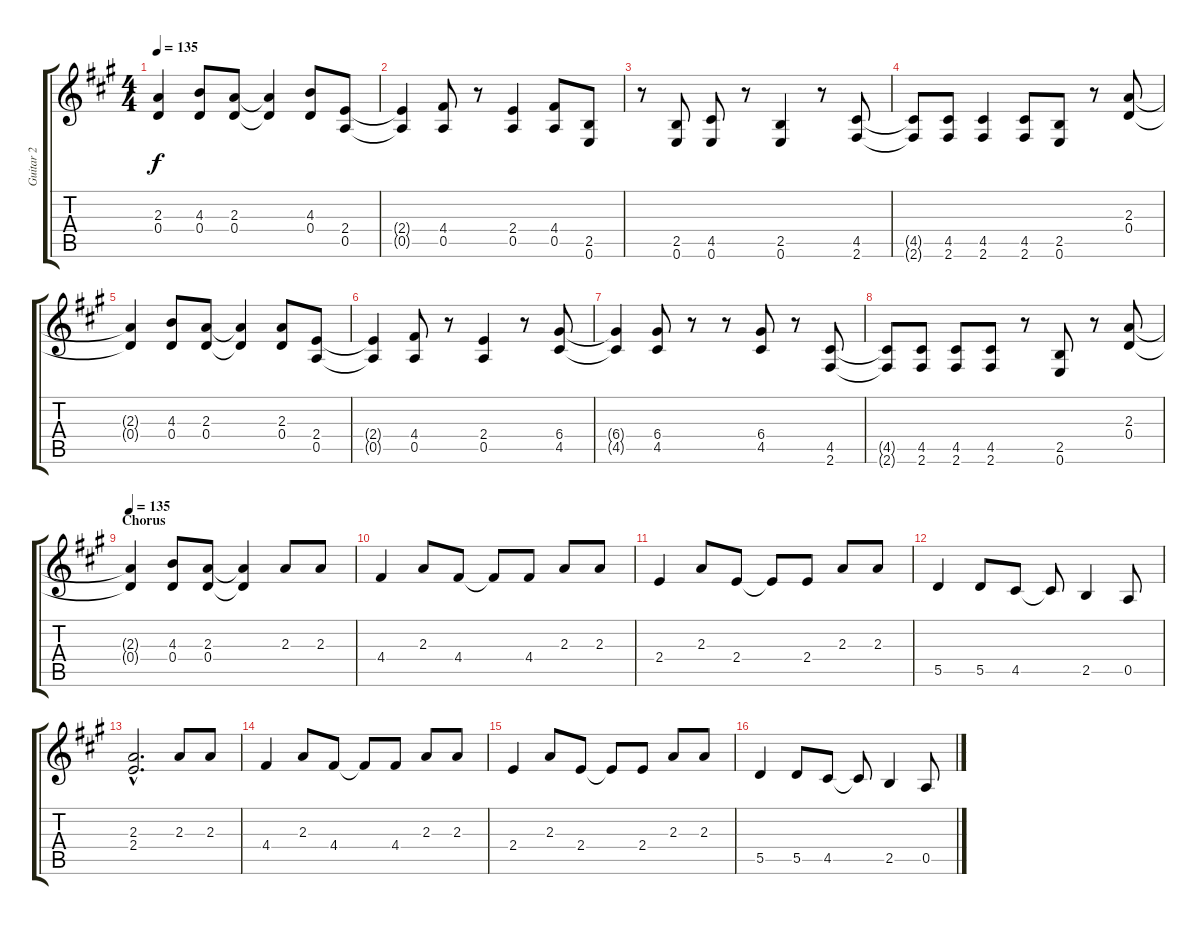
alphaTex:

\track ("Guitar 2" "Guitar 2") {instrument overdrivenguitar}
\staff {score tabs}
\tuning (E4 B3 G3 D3 A2 E2) {hide}
\ts (4 4)
\tempo 135
\clef g2
\ks a
(2.3{t} 0.4{t}).4{dy f} (4.3 0.4).8 (2.3 0.4).8 (2.3{t} 0.4{t}).4 (4.3 0.4).8 (2.4 0.5).8 |
(2.4{t} 0.5{t}).4 (4.4 0.5).8 r.8 (2.4 0.5).4 (4.4 0.5).8 (2.5 0.6).8 |
r.8 (2.5 0.6).8 (4.5 0.6).8 r.8 (2.5 0.6).4 r.8 (4.5 2.6).8 |
(4.5{t} 2.6{t}).8 (4.5 2.6).8 (4.5 2.6).4 (4.5 2.6).8 (2.5 0.6).8 r.8 (2.3 0.4).8 |
(2.3{t} 0.4{t}).4 (4.3 0.4).8 (2.3 0.4).8 (2.3{t} 0.4{t}).4 (2.3 0.4).8 (2.4 0.5).8 |
(2.4{t} 0.5{t}).4 (4.4 0.5).8 r.8 (2.4 0.5).4 r.8 (6.4 4.5).8 |
(6.4{t} 4.5{t}).4 (6.4 4.5).8 r.8 r.8 (6.4 4.5).8 r.8 (4.5 2.6).8 |
(4.5{t} 2.6{t}).8 (4.5 2.6).8 (4.5 2.6).8 (4.5 2.6).8 r.8 (2.5 0.6).8 r.8 (2.3 0.4).8 |
\section ("" "Chorus")
\tempo 135
(2.3{t} 0.4{t}).4 (4.3 0.4).8 (2.3 0.4).8 (2.3{t} 0.4{t}).4 2.3.8 2.3.8 |
4.4.4 2.3.8 4.4.8 4.4{t}.8 4.4.8 2.3.8 2.3.8 |
2.4.4 2.3.8 2.4.8 2.4{t}.8 2.4.8 2.3.8 2.3.8 |
5.5.4 5.5.8 4.5.8 4.5{t}.8 2.5.4 0.5.8 |
(2.3{hac} 2.4{hac}).2{d} 2.3.8 2.3.8 |
4.4.4 2.3.8 4.4.8 4.4{t}.8 4.4.8 2.3.8 2.3.8 |
2.4.4 2.3.8 2.4.8 2.4{t}.8 2.4.8 2.3.8 2.3.8 |
5.5.4 5.5.8 4.5.8 4.5{t}.8 2.5.4 0.5.8
